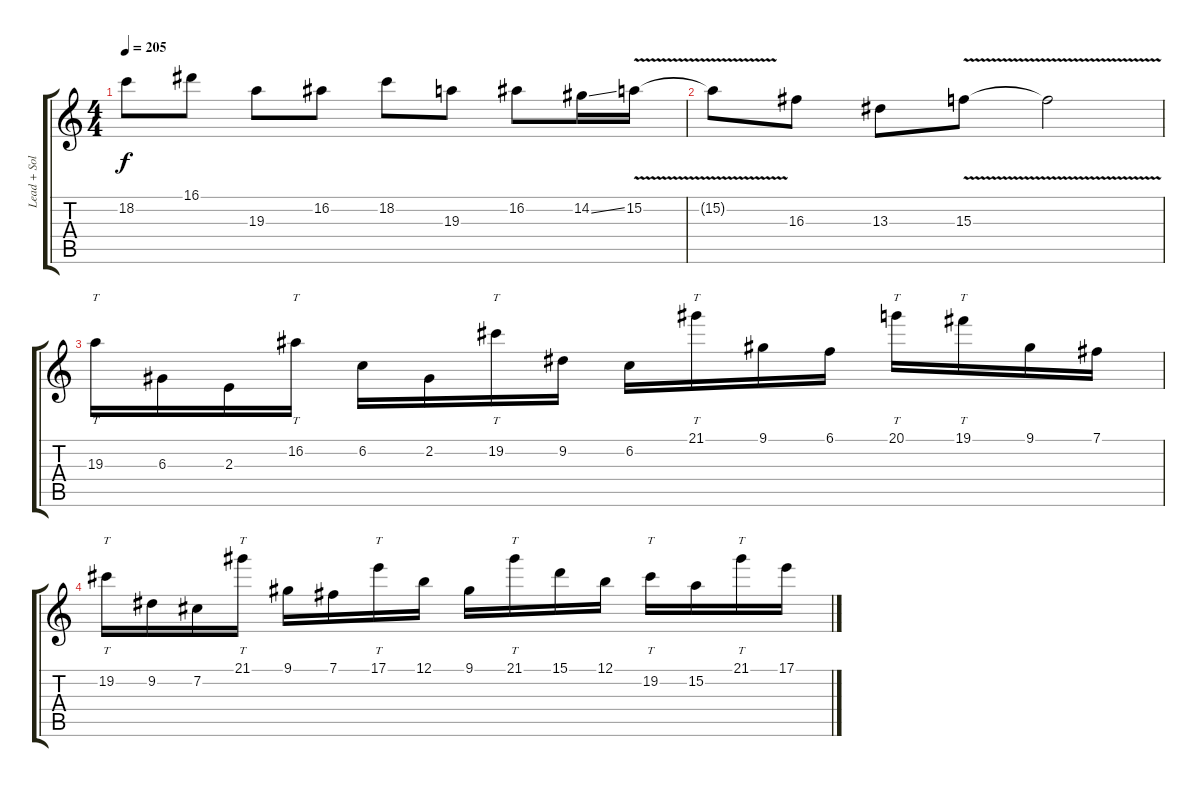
\track ("Lead + Solo" "Lead + Sol") {instrument distortionguitar}
\staff {score tabs}
\tuning (B3 Gb3 D3 A2 E2 B1) {hide}
\ts (4 4)
\tempo 205
\clef g2
\ks c
18.2.8{dy f} 16.1.8 19.3.8 16.2.8 18.2.8 19.3.8 16.2.8 14.2{ss}.16 15.2{v}.16 |
15.2{t}.8 16.3.8 13.3.8 15.3{v}.8 15.3{t}.2 |
19.3.16{tt} 6.3.16 2.3.16 16.2.16{tt} 6.2.16 2.2.16 19.2.16{tt} 9.2.16 6.2.16 21.1.16{tt} 9.1.16 6.1.16 20.1.16{tt} 19.1.16{tt} 9.1.16 7.1.16 |
19.2.16{tt} 9.2.16 7.2.16 21.1.16{tt} 9.1.16 7.1.16 17.1.16{tt} 12.1.16 9.1.16 21.1.16{tt} 15.1.16 12.1.16 19.2.16{tt} 15.2.16 21.1.16{tt} 17.1.16
